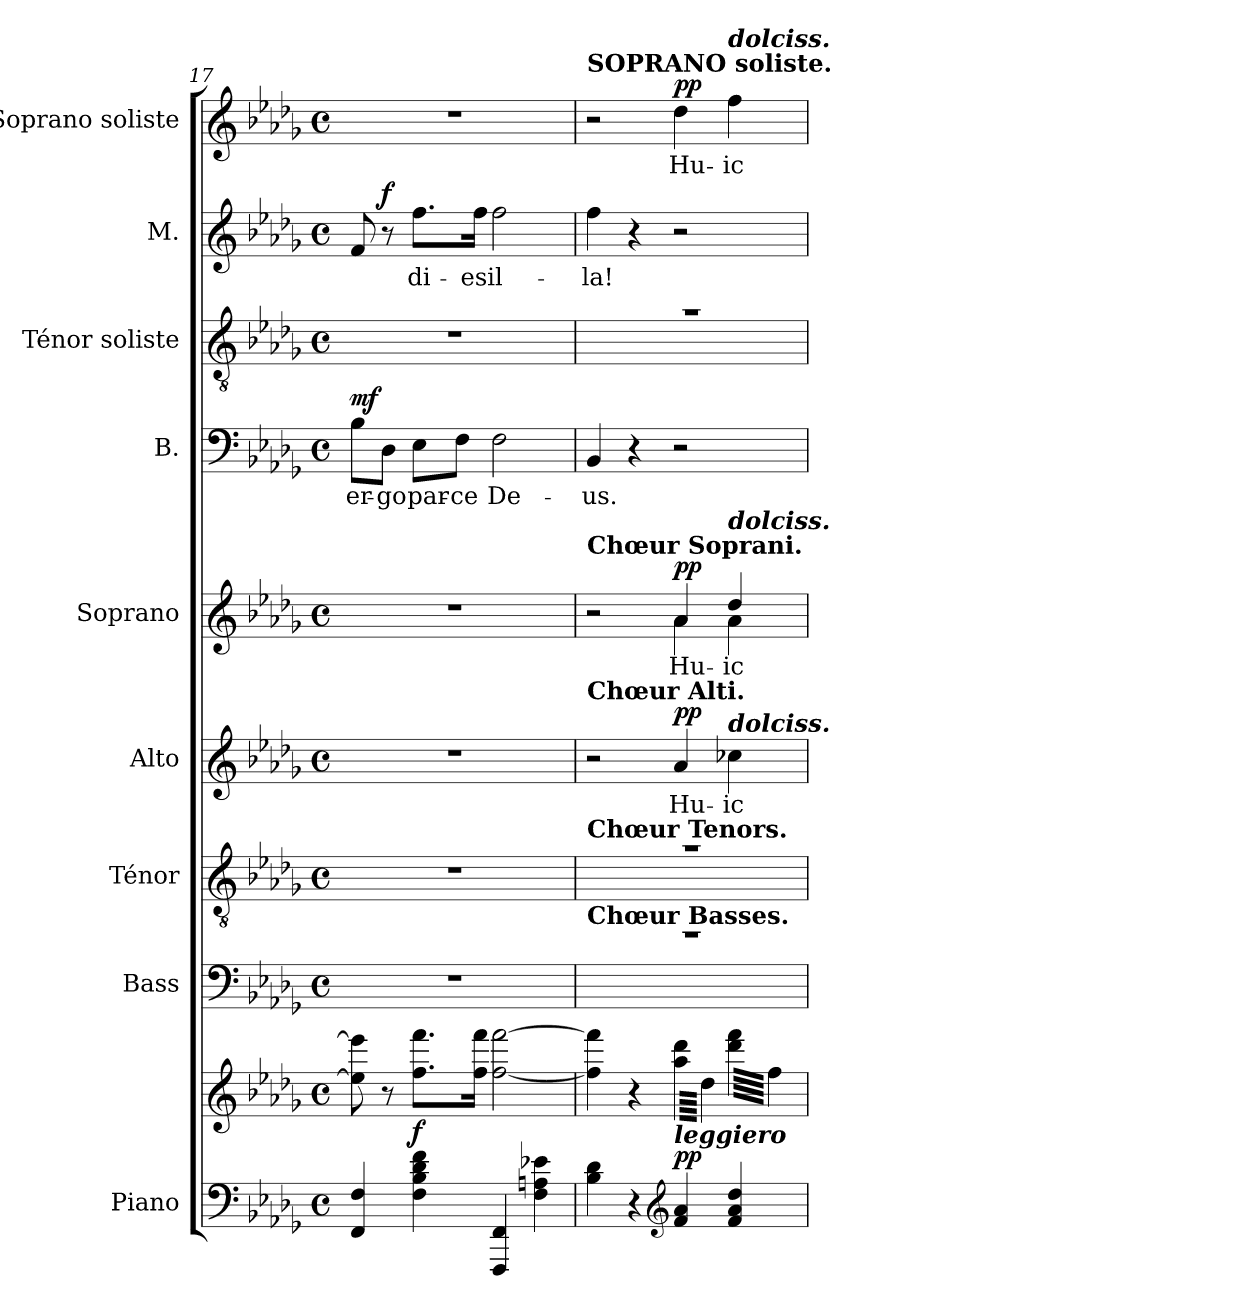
**kern	**kern	**dynam	**kern	**kern	**kern	**text	**dynam	**kern	**text	**dynam	**kern	**text	**dynam	**kern	**kern	**text	**dynam	**kern	**text	**dynam
*part9	*part9	*part9	*part8	*part7	*part6	*part6	*part6	*part5	*part5	*part5	*part4	*part4	*part4	*part3	*part2	*part2	*part2	*part1	*part1	*part1
*staff10	*staff9	*staff9/10	*staff8	*staff7	*staff6	*staff6	*staff6	*staff5	*staff5	*staff5	*staff4	*staff4	*staff4	*staff3	*staff2	*staff2	*staff2	*staff1	*staff1	*staff1
*I"Piano	*	*	*I"Bass	*I"Ténor	*I"Alto	*	*	*I"Soprano	*	*	*I"B.	*	*	*I"Ténor soliste	*I"M.	*	*	*I"Soprano soliste	*	*
*I'Pno	*	*	*I'B.	*I'T.	*I'A.	*	*	*I'S.	*	*	*I'B	*	*	*I'T.	*I'M.	*	*	*I'S.	*	*
*clefF4	*clefG2	*	*clefF4	*clefGv2	*clefG2	*	*	*clefG2	*	*	*clefF4	*	*	*clefGv2	*clefG2	*	*	*clefG2	*	*
*	*	*	*	*	*ITrd2c3	*	*	*	*	*	*	*	*	*	*	*	*	*	*	*
*k[b-e-a-d-g-]	*k[b-e-a-d-g-]	*	*k[b-e-a-d-g-]	*k[b-e-a-d-g-]	*k[b-e-]	*	*	*k[b-e-a-d-g-]	*	*	*k[b-e-a-d-g-]	*	*	*k[b-e-a-d-g-]	*k[b-e-a-d-g-]	*	*	*k[b-e-a-d-g-]	*	*
*M4/4	*M4/4	*	*M4/4	*M4/4	*M4/4	*	*	*M4/4	*	*	*M4/4	*	*	*M4/4	*M4/4	*	*	*M4/4	*	*
*met(c)	*met(c)	*	*met(c)	*met(c)	*met(c)	*	*	*met(c)	*	*	*met(c)	*	*	*met(c)	*met(c)	*	*	*met(c)	*	*
=17	=17	=17	=17	=17	=17	=17	=17	=17	=17	=17	=17	=17	=17	=17	=17	=17	=17	=17	=17	=17
!	!	!	!	!	!	!	!	!	!	!	!	!	!LO:DY:a	!	!	!	!	!	!	!
4FF/ 4F/	8ee\] 8eee\]	.	1r	1r	1r	.	.	1r	.	.	8B-\L	er-	mf	1r	8f/	.	.	1r	.	.
!	!	!	!	!	!	!	!	!	!	!	!	!	!	!	!	!	!LO:DY:a	!	!	!
.	8r	.	.	.	.	.	.	.	.	.	8D-\J	-go	.	.	8r	.	f	.	.	.
!	!	!LO:DY:a=2	!	!	!	!	!	!	!	!	!	!	!	!	!	!	!	!	!	!
4F\ 4B-\ 4d-\ 4f\	8.ff\ 8.fff\L	f	.	.	.	.	.	.	.	.	8E-\L	par-	.	.	8.ff\L	di-	.	.	.	.
.	.	.	.	.	.	.	.	.	.	.	8F\J	-ce	.	.	.	.	.	.	.	.
.	16ff\ 16fff\Jk	.	.	.	.	.	.	.	.	.	.	.	.	.	16ff\Jk	-es	.	.	.	.
4FFF/ 4FF/	[2ff\ [2fff\	.	.	.	.	.	.	.	.	.	2F\	De-	.	.	2ff\	il-	.	.	.	.
4F\ 4An\ 4e-X\	.	.	.	.	.	.	.	.	.	.	.	.	.	.	.	.	.	.	.	.
!!LO:PB:g=z
=18	=18	=18	=18	=18	=18	=18	=18	=18	=18	=18	=18	=18	=18	=18	=18	=18	=18	=18	=18	=18
*	*	*	*^	*^	*^	*	*	*^	*	*	*	*	*	*^	*	*	*	*	*	*
!	!	!	!	!	!	!	!	!	!	!	!	!	!	!	!	!	!	!	!	!	!	!	!LO:TX:a:B:t=SOPRANO soliste.	!	!
!	!	!	!	!	!	!	!	!	!	!	!LO:TX:a:B:t=Chœur Soprani.	!	!	!	!	!	!	!	!	!	!	!	!	!	!
!	!	!	!	!	!	!	!LO:TX:a:B:t=Chœur Alti.	!	!	!	!	!	!	!	!	!	!	!	!	!	!	!	!	!	!
!	!	!	!	!	!LO:TX:a:B:t=Chœur Tenors.	!	!	!	!	!	!	!	!	!	!	!	!	!	!	!	!	!	!	!	!
!	!	!	!LO:TX:a:B:t=Chœur Basses.	!	!	!	!	!	!	!	!	!	!	!	!	!	!	!	!	!	!	!	!	!	!
4B-\ 4d-\	4ff\] 4fff\]	.	1r	1cyy	1r	1cyy	2r	2ryy	.	.	2r	2ryy	.	.	4BB-/	-us.	.	1r	1cyy	4ff\	-la!	.	2r	.	.
4r	4r	.	.	.	.	.	.	.	.	.	.	.	.	.	4r	.	.	.	.	4r	.	.	.	.	.
*clefG2	*	*	*	*	*	*	*	*	*	*	*	*	*	*	*	*	*	*	*	*	*	*	*	*	*
!LO:TX:a:Bi:t=leggiero	!	!	!	!	!	!	!	!	!	!	!	!	!	!	!	!	!	!	!	!	!	!	!	!	!
!	!	!LO:DY:a=2	!	!	!	!	!	!	!	!LO:DY:a	!	!	!	!LO:DY:a	!	!	!	!	!	!	!	!	!	!	!LO:DY:a
*	*tremolo	*	*	*	*	*	*	*	*	*	*	*	*	*	*	*	*	*	*	*	*	*	*	*	*
4f/ 4a-/	(64aa-\ 64ddd-\LLLL	pp	.	.	.	.	4fi/	2ryy	Hu-	pp	4a-/	4a-\	Hu-	pp	2r	.	.	.	.	2r	.	.	4dd-\	Hu-	pp
.	64dd-\)	.	.	.	.	.	.	.	.	.	.	.	.	.	.	.	.	.	.	.	.	.	.	.	.
.	64aa-\ 64ddd-\	.	.	.	.	.	.	.	.	.	.	.	.	.	.	.	.	.	.	.	.	.	.	.	.
.	64dd-\)	.	.	.	.	.	.	.	.	.	.	.	.	.	.	.	.	.	.	.	.	.	.	.	.
.	64aa-\ 64ddd-\	.	.	.	.	.	.	.	.	.	.	.	.	.	.	.	.	.	.	.	.	.	.	.	.
.	64dd-\)	.	.	.	.	.	.	.	.	.	.	.	.	.	.	.	.	.	.	.	.	.	.	.	.
.	64aa-\ 64ddd-\	.	.	.	.	.	.	.	.	.	.	.	.	.	.	.	.	.	.	.	.	.	.	.	.
.	64dd-\)	.	.	.	.	.	.	.	.	.	.	.	.	.	.	.	.	.	.	.	.	.	.	.	.
.	64aa-\ 64ddd-\	.	.	.	.	.	.	.	.	.	.	.	.	.	.	.	.	.	.	.	.	.	.	.	.
.	64dd-\)	.	.	.	.	.	.	.	.	.	.	.	.	.	.	.	.	.	.	.	.	.	.	.	.
.	64aa-\ 64ddd-\	.	.	.	.	.	.	.	.	.	.	.	.	.	.	.	.	.	.	.	.	.	.	.	.
.	64dd-\)	.	.	.	.	.	.	.	.	.	.	.	.	.	.	.	.	.	.	.	.	.	.	.	.
.	64aa-\ 64ddd-\	.	.	.	.	.	.	.	.	.	.	.	.	.	.	.	.	.	.	.	.	.	.	.	.
.	64dd-\)	.	.	.	.	.	.	.	.	.	.	.	.	.	.	.	.	.	.	.	.	.	.	.	.
.	64aa-\ 64ddd-\	.	.	.	.	.	.	.	.	.	.	.	.	.	.	.	.	.	.	.	.	.	.	.	.
.	64dd-\)JJJJ	.	.	.	.	.	.	.	.	.	.	.	.	.	.	.	.	.	.	.	.	.	.	.	.
!	!	!	!	!	!	!	!	!	!	!	!	!	!	!	!	!	!	!	!	!	!	!	!LO:TX:a:Bi:t=dolciss.	!	!
!	!	!	!	!	!	!	!	!	!	!	!LO:TX:a:Bi:t=dolciss.	!	!	!	!	!	!	!	!	!	!	!	!	!	!
!	!	!	!	!	!	!	!LO:TX:a:Bi:t=dolciss.	!	!	!	!	!	!	!	!	!	!	!	!	!	!	!	!	!	!
4f/ 4a-/ 4dd-/	(64ddd-\ 64fff\LLLL	.	.	.	.	.	4a-Xi\	.	-ic	.	4dd-/	4a-\	-ic	.	.	.	.	.	.	.	.	.	4ff\	-ic	.
.	64ff\)	.	.	.	.	.	.	.	.	.	.	.	.	.	.	.	.	.	.	.	.	.	.	.	.
.	64ddd-\ 64fff\	.	.	.	.	.	.	.	.	.	.	.	.	.	.	.	.	.	.	.	.	.	.	.	.
.	64ff\)	.	.	.	.	.	.	.	.	.	.	.	.	.	.	.	.	.	.	.	.	.	.	.	.
.	64ddd-\ 64fff\	.	.	.	.	.	.	.	.	.	.	.	.	.	.	.	.	.	.	.	.	.	.	.	.
.	64ff\)	.	.	.	.	.	.	.	.	.	.	.	.	.	.	.	.	.	.	.	.	.	.	.	.
.	64ddd-\ 64fff\	.	.	.	.	.	.	.	.	.	.	.	.	.	.	.	.	.	.	.	.	.	.	.	.
.	64ff\)	.	.	.	.	.	.	.	.	.	.	.	.	.	.	.	.	.	.	.	.	.	.	.	.
.	64ddd-\ 64fff\	.	.	.	.	.	.	.	.	.	.	.	.	.	.	.	.	.	.	.	.	.	.	.	.
.	64ff\)	.	.	.	.	.	.	.	.	.	.	.	.	.	.	.	.	.	.	.	.	.	.	.	.
.	64ddd-\ 64fff\	.	.	.	.	.	.	.	.	.	.	.	.	.	.	.	.	.	.	.	.	.	.	.	.
.	64ff\)	.	.	.	.	.	.	.	.	.	.	.	.	.	.	.	.	.	.	.	.	.	.	.	.
.	64ddd-\ 64fff\	.	.	.	.	.	.	.	.	.	.	.	.	.	.	.	.	.	.	.	.	.	.	.	.
.	64ff\)	.	.	.	.	.	.	.	.	.	.	.	.	.	.	.	.	.	.	.	.	.	.	.	.
.	64ddd-\ 64fff\	.	.	.	.	.	.	.	.	.	.	.	.	.	.	.	.	.	.	.	.	.	.	.	.
.	64ff\)JJJJ	.	.	.	.	.	.	.	.	.	.	.	.	.	.	.	.	.	.	.	.	.	.	.	.
*	*Xtremolo	*	*	*	*	*	*	*	*	*	*	*	*	*	*	*	*	*	*	*	*	*	*	*	*
.	.	.	.	.	.	.	.	.	.	.	.	.	.	.	.	.	.	.	.	.	.	.	.	.	.
.	.	.	.	.	.	.	.	.	.	.	.	.	.	.	.	.	.	.	.	.	.	.	.	.	.
.	.	.	.	.	.	.	.	.	.	.	.	.	.	.	.	.	.	.	.	.	.	.	.	.	.
.	.	.	.	.	.	.	.	.	.	.	.	.	.	.	.	.	.	.	.	.	.	.	.	.	.
.	.	.	.	.	.	.	.	.	.	.	.	.	.	.	.	.	.	.	.	.	.	.	.	.	.
.	.	.	.	.	.	.	.	.	.	.	.	.	.	.	.	.	.	.	.	.	.	.	.	.	.
.	.	.	.	.	.	.	.	.	.	.	.	.	.	.	.	.	.	.	.	.	.	.	.	.	.
.	.	.	.	.	.	.	.	.	.	.	.	.	.	.	.	.	.	.	.	.	.	.	.	.	.
*	*	*	*v	*v	*	*	*v	*v	*	*	*v	*v	*	*	*	*	*	*v	*v	*	*	*	*	*	*
*	*	*	*	*v	*v	*	*	*	*	*	*	*	*	*	*	*	*	*	*	*	*
=	=	=	=	=	=	=	=	=	=	=	=	=	=	=	=	=	=	=	=	=
*-	*-	*-	*-	*-	*-	*-	*-	*-	*-	*-	*-	*-	*-	*-	*-	*-	*-	*-	*-	*-
